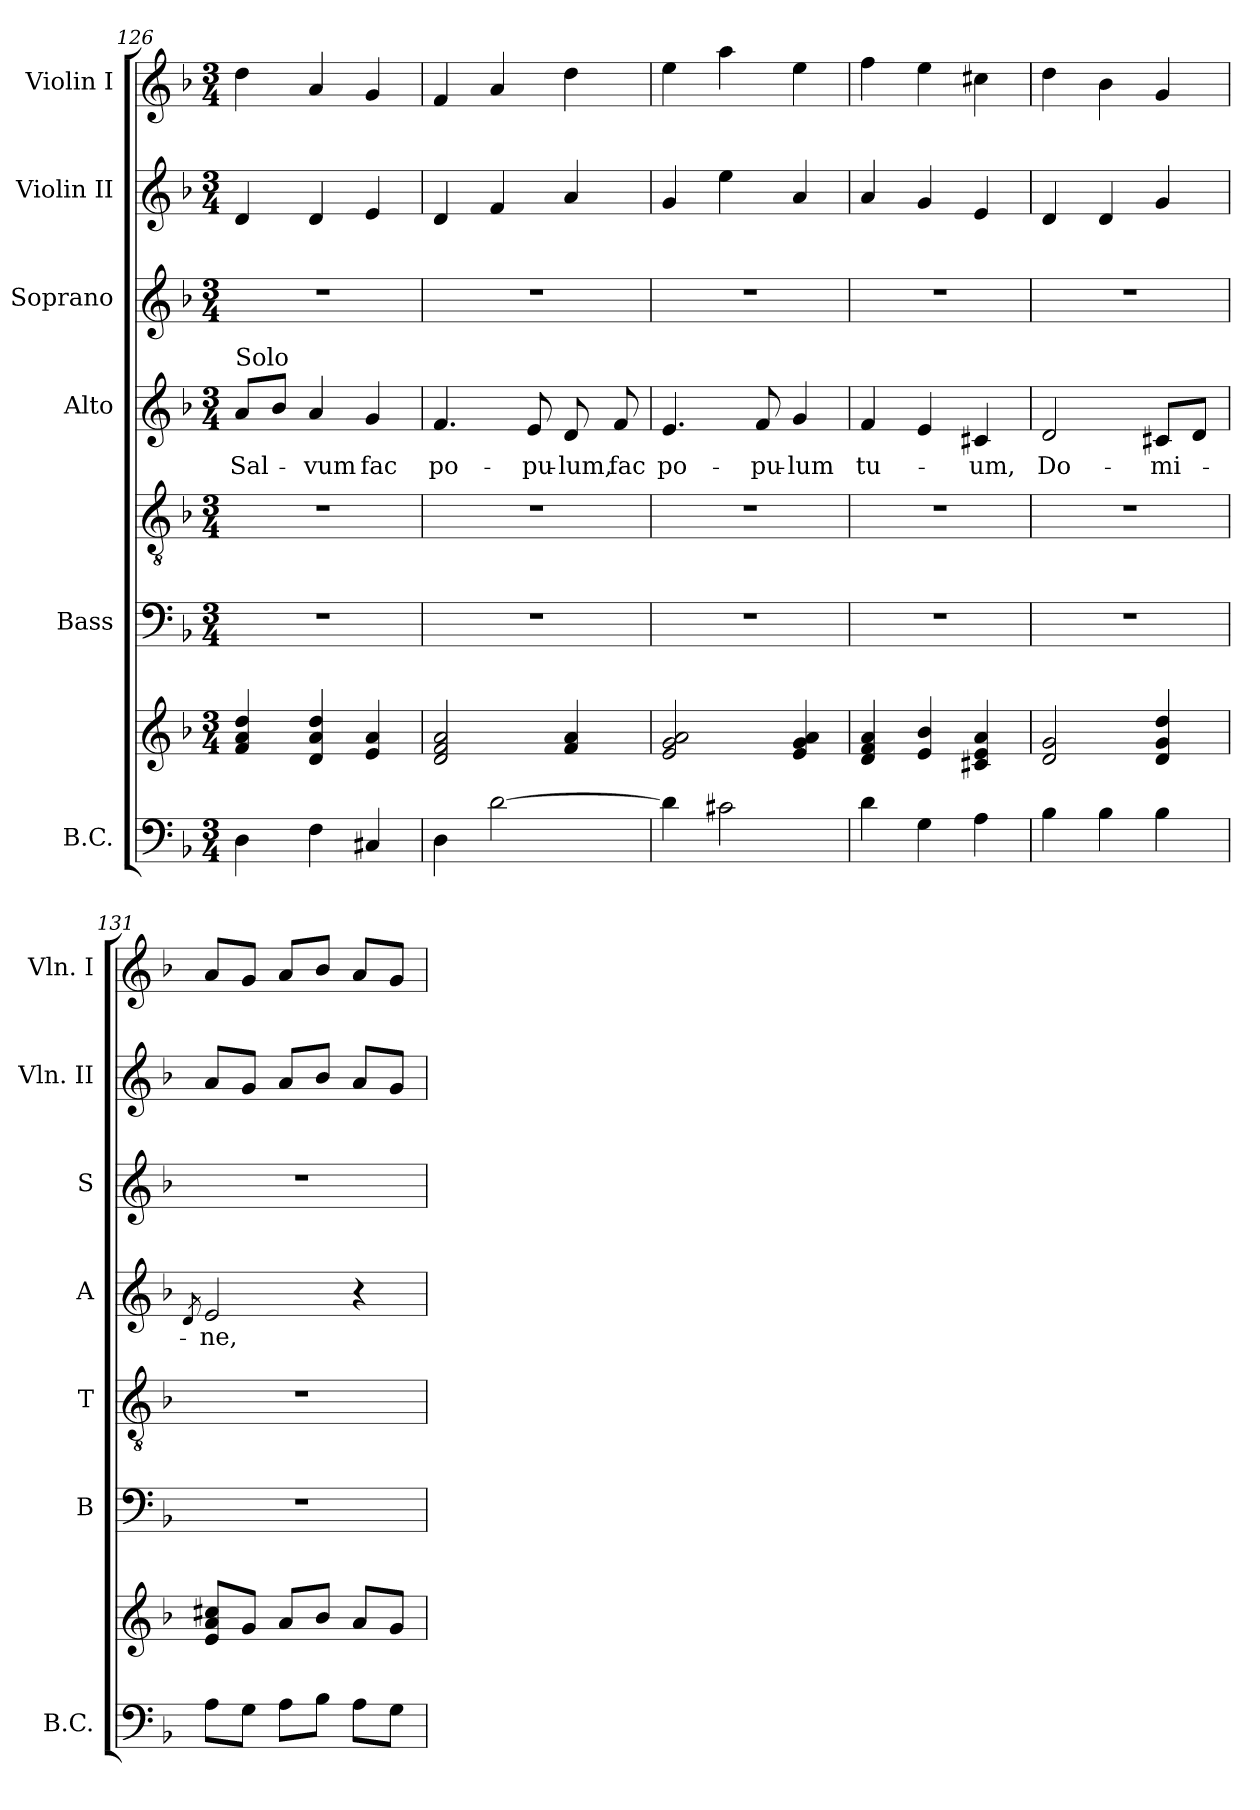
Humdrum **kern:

**kern	**kern	**kern	**kern	**kern	**text	**kern	**kern	**kern
*part7	*part7	*part6	*part5	*part4	*part4	*part3	*part2	*part1
*staff8	*staff7	*staff6	*staff5	*staff4	*staff4	*staff3	*staff2	*staff1
*I"B.C.	*	*I"Bass	*	*I"Alto	*	*I"Soprano	*I"Violin II	*I"Violin I
*I'B.C.	*	*I'B	*I'T	*I'A	*	*I'S	*I'Vln. II	*I'Vln. I
*clefF4	*clefG2	*clefF4	*clefGv2	*clefG2	*	*clefG2	*clefG2	*clefG2
*k[b-]	*k[b-]	*k[b-]	*k[b-]	*k[b-]	*	*k[b-]	*k[b-]	*k[b-]
*F:	*F:	*F:	*F:	*F:	*	*F:	*F:	*F:
*M3/4	*M3/4	*M3/4	*M3/4	*M3/4	*	*M3/4	*M3/4	*M3/4
=126	=126	=126	=126	=126	=126	=126	=126	=126
!	!	!	!	!LO:TX:a:t=Solo	!	!	!	!
!	!	!	!	!	!LO:LY:b	!	!	!
4D\	4f/ 4a/ 4dd/	2.r	2.r	8a/L	Sal-	2.r	4d/	4dd\
.	.	.	.	8b-/J	.	.	.	.
!	!	!	!	!	!LO:LY:b	!	!	!
4F\	4d/ 4a/ 4dd/	.	.	4a/	-vum	.	4d/	4a/
!	!	!	!	!	!LO:LY:b	!	!	!
4C#X/	4e/ 4a/	.	.	4g/	fac	.	4e/	4g/
=127	=127	=127	=127	=127	=127	=127	=127	=127
!	!	!	!	!	!LO:LY:b	!	!	!
4D\	2d/ 2f/ 2a/	2.r	2.r	4.f/	po-	2.r	4d/	4f/
[2d\	.	.	.	.	.	.	4f/	4a/
!	!	!	!	!	!LO:LY:b	!	!	!
.	.	.	.	8e/	-pu-	.	.	.
!	!	!	!	!	!LO:LY:b	!	!	!
.	4f/ 4a/	.	.	8d/	-lum,	.	4a/	4dd\
!	!	!	!	!	!LO:LY:b	!	!	!
.	.	.	.	8f/	fac	.	.	.
=128	=128	=128	=128	=128	=128	=128	=128	=128
!	!	!	!	!	!LO:LY:b	!	!	!
4d\]	2e/ 2g/ 2a/	2.r	2.r	4.e/	po-	2.r	4g/	4ee\
2c#X\	.	.	.	.	.	.	4ee\	4aa\
!	!	!	!	!	!LO:LY:b	!	!	!
.	.	.	.	8f/	-pu-	.	.	.
!	!	!	!	!	!LO:LY:b	!	!	!
.	4e/ 4g/ 4a/	.	.	4g/	-lum	.	4a/	4ee\
=129	=129	=129	=129	=129	=129	=129	=129	=129
!	!	!	!	!	!LO:LY:b	!	!	!
4d\	4d/ 4f/ 4a/	2.r	2.r	4f/	tu-	2.r	4a/	4ff\
4G\	4e/ 4b-/	.	.	4e/	.	.	4g/	4ee\
!	!	!	!	!	!LO:LY:b	!	!	!
4A\	4c#X/ 4e/ 4a/	.	.	4c#X/	-um,	.	4e/	4cc#X\
=130	=130	=130	=130	=130	=130	=130	=130	=130
!	!	!	!	!	!LO:LY:b	!	!	!
4B-\	2d/ 2g/	2.r	2.r	2d/	Do-	2.r	4d/	4dd\
4B-\	.	.	.	.	.	.	4d/	4b-\
!	!	!	!	!	!LO:LY:b	!	!	!
4B-\	4d/ 4g/ 4dd/	.	.	8c#X/L	-mi-	.	4g/	4g/
.	.	.	.	8d/J	.	.	.	.
=131	=131	=131	=131	=131	=131	=131	=131	=131
.	.	.	.	8qd/	.	.	.	.
!	!	!	!	!	!LO:LY:b	!	!	!
8A\L	8e/ 8a/ 8cc#X/L	2.r	2.r	2e/	-ne,	2.r	8a/L	8a/L
8G\J	8g/J	.	.	.	.	.	8g/J	8g/J
8A\L	8a/L	.	.	.	.	.	8a/L	8a/L
8B-\J	8b-/J	.	.	.	.	.	8b-/J	8b-/J
8A\L	8a/L	.	.	4r	.	.	8a/L	8a/L
8G\J	8g/J	.	.	.	.	.	8g/J	8g/J
=	=	=	=	=	=	=	=	=
*-	*-	*-	*-	*-	*-	*-	*-	*-
